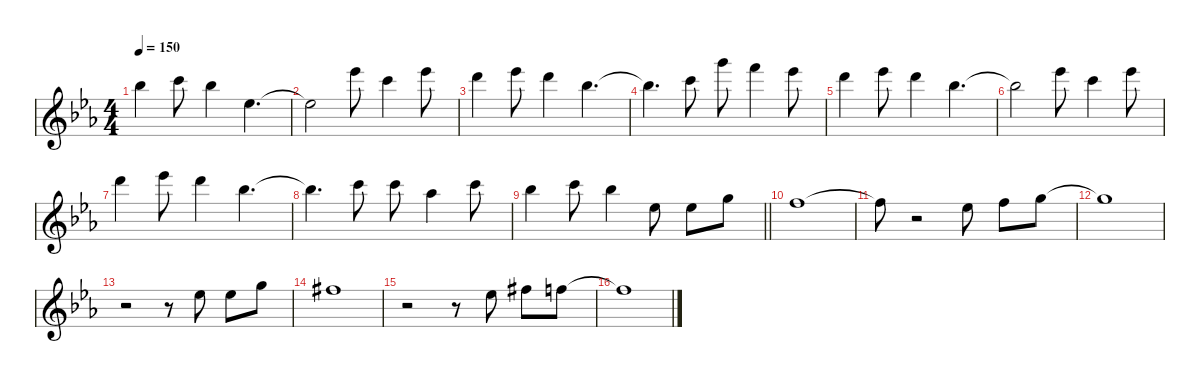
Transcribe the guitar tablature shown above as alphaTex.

\defaultSystemsLayout 4
\hideDynamics
\bracketExtendMode nobrackets
\singleTrackTrackNamePolicy hidden
\multiTrackTrackNamePolicy hidden
\firstSystemTrackNameMode fullname
\firstSystemTrackNameOrientation horizontal
\otherSystemsTrackNameOrientation horizontal
\track ("Track 1" "br.synth.") {instrument synthbrass2}
\staff {score}
\tuning (E4 B3 G3 D3 A2 E2)
\displaytranspose 3
\ts (4 4)
\tempo 150
\clef g2
\ks eb
15.1{acc b}.4{dy fff beam Down} 17.1{acc forcenatural}.8{beam Down} 15.1{acc b}.4{beam Down} 17.3{acc b}.4{d beam Down} |
17.3{t acc b}.2{dy f beam Down} 20.1{acc b}.8{dy ff beam Down} 17.1{acc forcenatural}.4{dy fff beam Down} 20.1{acc b}.8{dy ff beam Down} |
19.1{acc forcenatural}.4{dy fff beam Down} 20.1{acc b}.8{dy ff beam Down} 19.1{acc forcenatural}.4{dy fff beam Down} 20.2{acc b}.4{d beam Down} |
20.2{t acc b}.4{d dy f beam Down} 22.2{acc forcenatural}.8{dy fff beam Down} 24.1{acc forcenatural}.8{beam Down} 22.1{acc forcenatural}.4{beam Down} 20.1{acc b}.8{beam Down} |
19.1{acc forcenatural}.4{beam Down} 20.1{acc b}.8{beam Down} 19.1{acc forcenatural}.4{beam Down} 20.2{acc b}.4{d beam Down} |
20.2{t acc b}.2{dy f beam Down} 20.1{acc b}.8{dy ff beam Down} 17.1{acc forcenatural}.4{dy fff beam Down} 20.1{acc b}.8{dy ff beam Down} |
19.1{acc forcenatural}.4{dy fff beam Down} 20.1{acc b}.8{dy ff beam Down} 19.1{acc forcenatural}.4{dy fff beam Down} 20.2{acc b}.4{d beam Down} |
20.2{t acc b}.4{d dy f beam Down} 17.1{acc forcenatural}.8{dy fff beam Down} 17.1{acc forcenatural}.8{beam Down} 18.2{acc b}.4{beam Down} 17.1{acc forcenatural}.8{dy ff beam Down} |
\barLineRight lightlight
15.1{acc b}.4{dy fff beam Down} 17.1{acc forcenatural}.8{beam Down} 15.1{acc b}.4{beam Down} 17.3{acc b}.8{beam Down} 17.3{acc b}.8{beam Down} 17.2{acc forcenatural}.8{beam Down} |
15.2{acc forcenatural}.1{beam Down} |
15.2{t acc forcenatural}.8{dy f beam Down} r.2{beam Down} 13.2{acc b}.8{dy ff beam Down} 15.2{acc forcenatural}.8{beam Down} 12.1{acc forcenatural}.8{dy fff beam Down} |
12.1{t acc forcenatural}.1{dy f beam Down} |
r.2{beam Down} r.8{beam Down} 13.2{acc b}.8{dy ff beam Down} 13.2{acc b}.8{dy fff beam Down} 12.1{acc forcenatural}.8{beam Down} |
11.1{acc #}.1{beam Down} |
r.2{beam Down} r.8{beam Down} 13.2{acc b}.8{dy ff beam Down} 11.1{acc #}.8{dy fff beam Down} 10.1{acc forcenatural}.8{beam Down} |
10.1{t acc forcenatural}.1{dy f beam Down}
